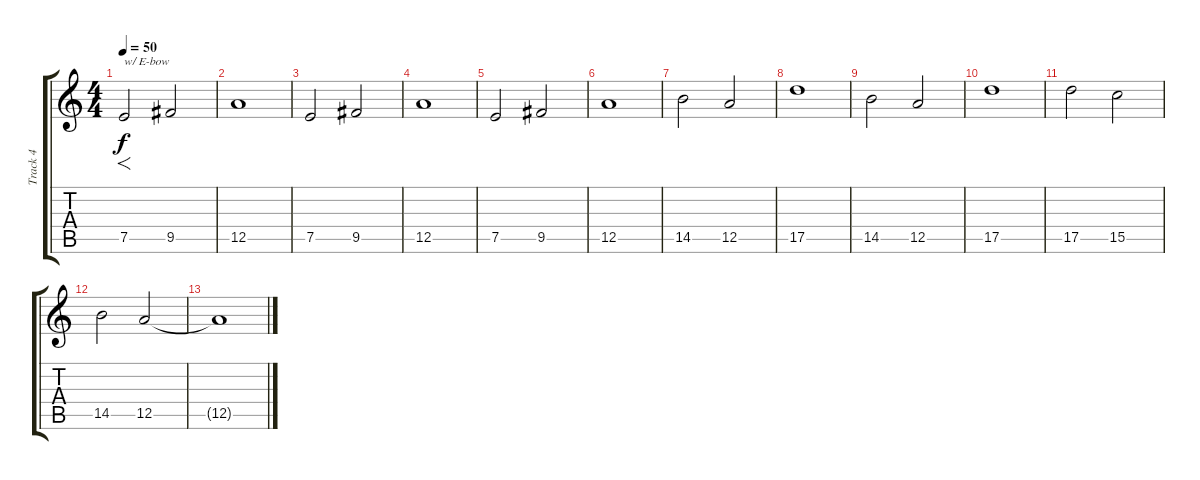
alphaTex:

\track ("Track 4" "Track 4") {instrument distortionguitar}
\staff {score tabs}
\tuning (E4 B3 G3 D3 A2 E2) {hide}
\ts (4 4)
\tempo 50
\clef g2
\ks c
7.5.2{f txt "w/ E-bow" dy f instrument distortionguitar} 9.5.2 |
12.5.1 |
7.5.2 9.5.2 |
12.5.1 |
7.5.2 9.5.2 |
12.5.1 |
14.5.2 12.5.2 |
17.5.1 |
14.5.2 12.5.2 |
17.5.1 |
17.5.2 15.5.2 |
14.5.2 12.5.2 |
12.5{t}.1
